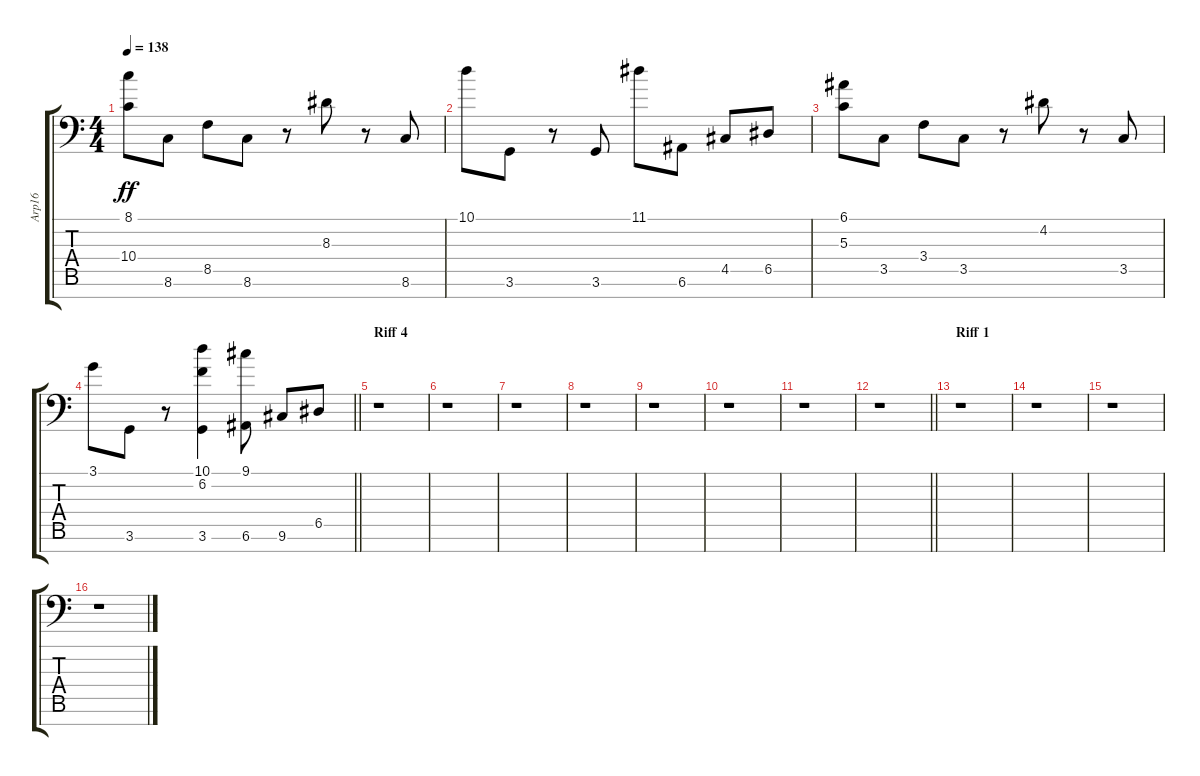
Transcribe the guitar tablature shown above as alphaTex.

\track ("Arp16" "Arp16") {instrument lead1square}
\staff {score tabs}
\tuning (E4 B3 G3 D3 A2 E2 C-1) {hide}
\ts (4 4)
\tempo 138
\clef f4
\ks c
(8.1 10.4).8{dy ff} 8.6.8 8.5.8 8.6.8 r.8 8.3.8 r.8 8.6.8 |
10.1.8 3.6.8 r.8 3.6.8 11.1.8 6.6.8 4.5.8 6.5.8 |
(6.1 5.3).8 3.5.8 3.4.8 3.5.8 r.8 4.2.8 r.8 3.5.8 |
\barLineRight lightlight
3.1.8 3.6.8 r.8 (10.1 6.2 3.6).4 (9.1 6.6).8 9.6.8 6.5.8 |
\section ("" "Riff 4")
r.1 |
r.1 |
r.1 |
r.1 |
r.1 |
r.1 |
r.1 |
\barLineRight lightlight
r.1 |
\section ("" "Riff 1")
r.1 |
r.1 |
r.1 |
r.1
